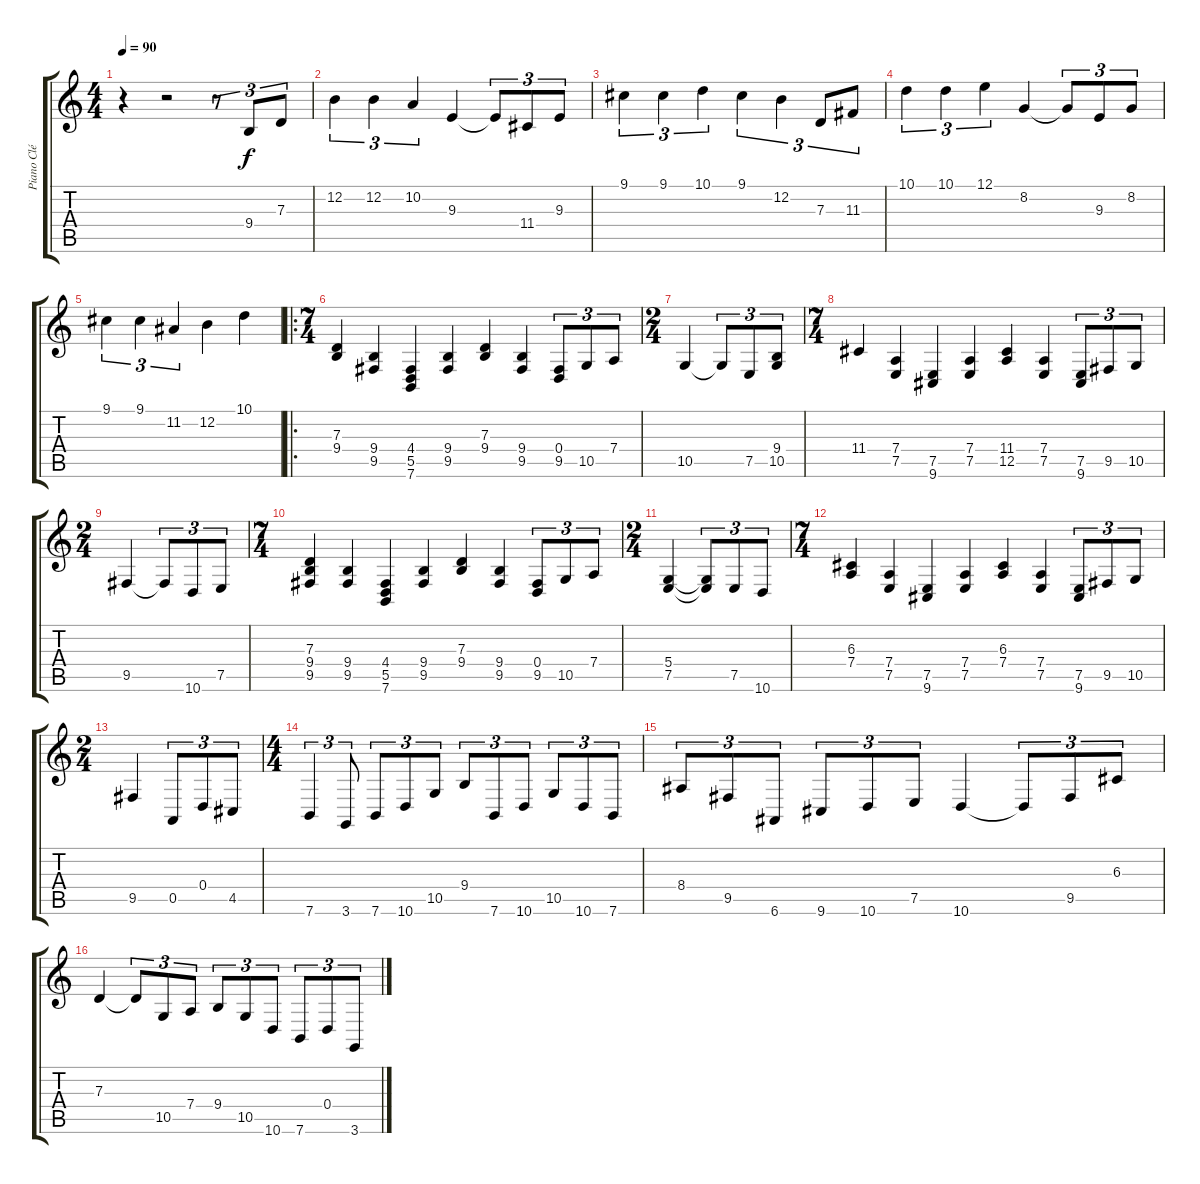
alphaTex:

\track ("Piano Clé de Sol" "Piano Clé ") {instrument acousticgrandpiano}
\staff {score tabs}
\tuning (E4 B3 G3 D3 A2 E2) {hide}
\ts (4 4)
\tempo 90
\clef g2
\ks c
r.4{dy f instrument acousticgrandpiano} r.2 r.8{tu (3 2)} 9.4.8{tu (3 2)} 7.3.8{tu (3 2)} |
12.2.4{tu (3 2)} 12.2.4{tu (3 2)} 10.2.4{tu (3 2)} 9.3.4 9.3{t}.8{tu (3 2)} 11.4.8{tu (3 2)} 9.3.8{tu (3 2)} |
9.1.4{tu (3 2)} 9.1.4{tu (3 2)} 10.1.4{tu (3 2)} 9.1.4{tu (3 2)} 12.2.4{tu (3 2)} 7.3.8{tu (3 2)} 11.3.8{tu (3 2)} |
10.1.4{tu (3 2)} 10.1.4{tu (3 2)} 12.1.4{tu (3 2)} 8.2.4 8.2{t}.8{tu (3 2)} 9.3.8{tu (3 2)} 8.2.8{tu (3 2)} |
9.1.4{tu (3 2)} 9.1.4{tu (3 2)} 11.2.4{tu (3 2)} 12.2.4 10.1.4 |
\ro
\ts (7 4)
(7.3 9.4).4 (9.4 9.5).4 (4.4 5.5 7.6).4 (9.4 9.5).4 (7.3 9.4).4 (9.4 9.5).4 (0.4 9.5).8{tu (3 2)} 10.5.8{tu (3 2)} 7.4.8{tu (3 2)} |
\ts (2 4)
10.5.4 10.5{t}.8{tu (3 2)} 7.5.8{tu (3 2)} (9.4 10.5).8{tu (3 2)} |
\ts (7 4)
11.4.4 (7.4 7.5).4 (7.5 9.6).4 (7.4 7.5).4 (11.4 12.5).4 (7.4 7.5).4 (7.5 9.6).8{tu (3 2)} 9.5.8{tu (3 2)} 10.5.8{tu (3 2)} |
\ts (2 4)
9.5.4 9.5{t}.8{tu (3 2)} 10.6.8{tu (3 2)} 7.5.8{tu (3 2)} |
\ts (7 4)
(7.3 9.4 9.5).4 (9.4 9.5).4 (4.4 5.5 7.6).4 (9.4 9.5).4 (7.3 9.4).4 (9.4 9.5).4 (0.4 9.5).8{tu (3 2)} 10.5.8{tu (3 2)} 7.4.8{tu (3 2)} |
\ts (2 4)
(5.4 7.5).4 (5.4{t} 7.5{t}).8{tu (3 2)} 7.5.8{tu (3 2)} 10.6.8{tu (3 2)} |
\ts (7 4)
(6.3 7.4).4 (7.4 7.5).4 (7.5 9.6).4 (7.4 7.5).4 (6.3 7.4).4 (7.4 7.5).4 (7.5 9.6).8{tu (3 2)} 9.5.8{tu (3 2)} 10.5.8{tu (3 2)} |
\ts (2 4)
9.5.4 0.5.8{tu (3 2)} 0.4.8{tu (3 2)} 4.5.8{tu (3 2)} |
\ts (4 4)
7.6.4{tu (3 2)} 3.6.8{tu (3 2)} 7.6.8{tu (3 2)} 10.6.8{tu (3 2)} 10.5.8{tu (3 2)} 9.4.8{tu (3 2)} 7.6.8{tu (3 2)} 10.6.8{tu (3 2)} 10.5.8{tu (3 2)} 10.6.8{tu (3 2)} 7.6.8{tu (3 2)} |
8.4.8{tu (3 2)} 9.5.8{tu (3 2)} 6.6.8{tu (3 2)} 9.6.8{tu (3 2)} 10.6.8{tu (3 2)} 7.5.8{tu (3 2)} 10.6.4 10.6{t}.8{tu (3 2)} 9.5.8{tu (3 2)} 6.3.8{tu (3 2)} |
7.3.4 7.3{t}.8{tu (3 2)} 10.5.8{tu (3 2)} 7.4.8{tu (3 2)} 9.4.8{tu (3 2)} 10.5.8{tu (3 2)} 10.6.8{tu (3 2)} 7.6.8{tu (3 2)} 0.4.8{tu (3 2)} 3.6.8{tu (3 2)}
